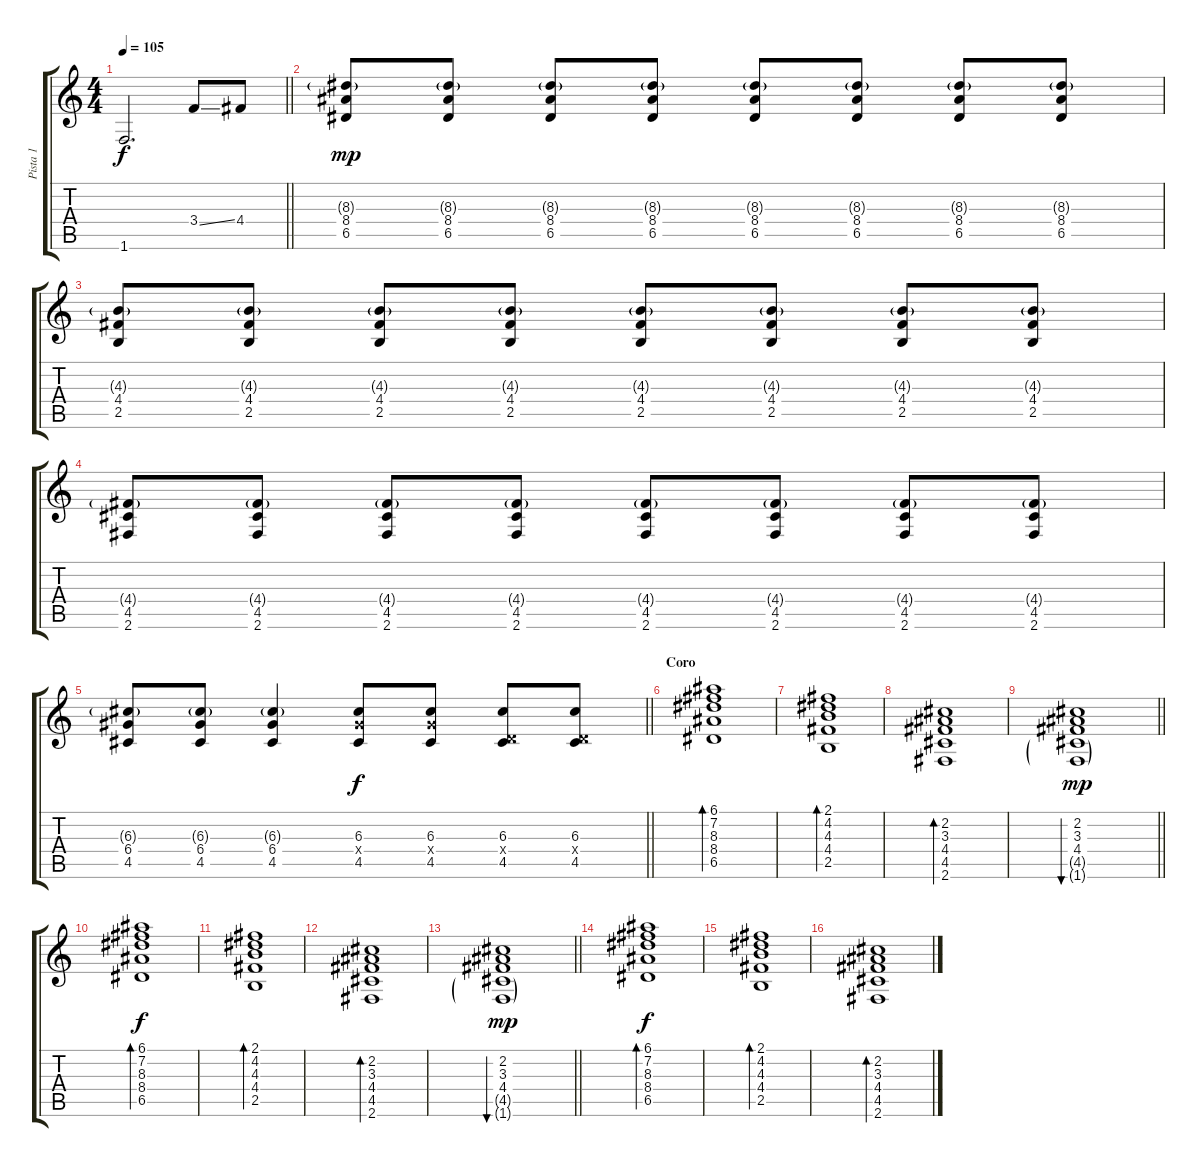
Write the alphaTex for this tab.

\track ("Pista 1" "Pista 1") {instrument electricguitarjazz}
\staff {score tabs}
\tuning (E4 B3 G3 D3 A2 E2) {hide}
\ts (4 4)
\tempo 105
\clef g2
\barLineRight lightlight
\ks c
1.6.2{d dy f} 3.4{ss}.8 4.4.8 |
(8.3{g} 8.4 6.5).8{dy mp volume 8 instrument distortionguitar} (8.3{g} 8.4 6.5).8 (8.3{g} 8.4 6.5).8 (8.3{g} 8.4 6.5).8 (8.3{g} 8.4 6.5).8 (8.3{g} 8.4 6.5).8 (8.3{g} 8.4 6.5).8 (8.3{g} 8.4 6.5).8 |
(4.3{g} 4.4 2.5).8 (4.3{g} 4.4 2.5).8 (4.3{g} 4.4 2.5).8 (4.3{g} 4.4 2.5).8 (4.3{g} 4.4 2.5).8 (4.3{g} 4.4 2.5).8 (4.3{g} 4.4 2.5).8 (4.3{g} 4.4 2.5).8 |
(4.4{g} 4.5 2.6).8 (4.4{g} 4.5 2.6).8 (4.4{g} 4.5 2.6).8 (4.4{g} 4.5 2.6).8 (4.4{g} 4.5 2.6).8 (4.4{g} 4.5 2.6).8 (4.4{g} 4.5 2.6).8 (4.4{g} 4.5 2.6).8 |
\barLineRight lightlight
(6.3{g} 6.4 4.5).8 (6.3{g} 6.4 4.5).8 (6.3{g} 6.4 4.5).4 (6.3 6.4{x} 4.5).8{dy f} (6.3 6.4{x} 4.5).8 (6.3 0.4{x} 4.5).8 (6.3 0.4{x} 4.5).8 |
\section ("" "Coro")
(6.1 7.2 8.3 8.4 6.5).1{bd 120} |
(2.1 4.2 4.3 4.4 2.5).1{bd 120} |
(2.2 3.3 4.4 4.5 2.6).1{bd 120} |
\barLineRight lightlight
(2.2 3.3 4.4 4.5{g} 1.6{g}).1{bu 60 dy mp} |
(6.1 7.2 8.3 8.4 6.5).1{bd 120 dy f} |
(2.1 4.2 4.3 4.4 2.5).1{bd 120} |
(2.2 3.3 4.4 4.5 2.6).1{bd 120} |
\barLineRight lightlight
(2.2 3.3 4.4 4.5{g} 1.6{g}).1{bu 60 dy mp} |
(6.1 7.2 8.3 8.4 6.5).1{bd 120 dy f} |
(2.1 4.2 4.3 4.4 2.5).1{bd 120} |
(2.2 3.3 4.4 4.5 2.6).1{bd 120}
